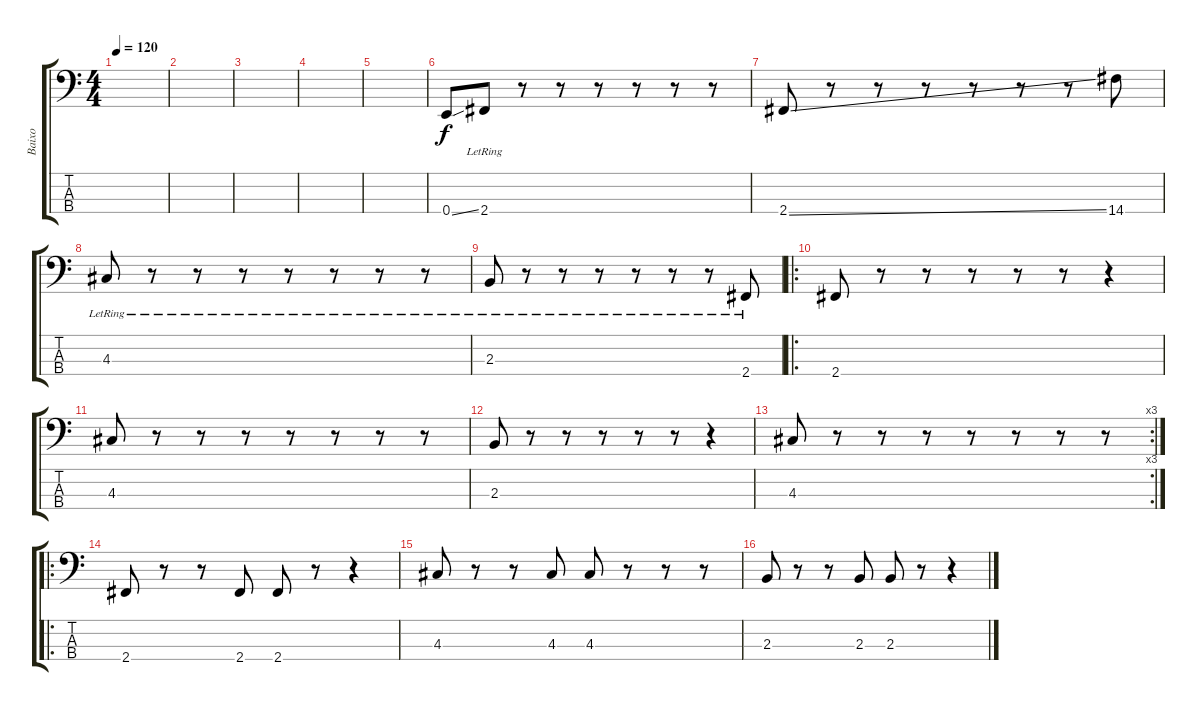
\track ("Baixo" "Baixo") {instrument electricbasspick}
\staff {score tabs}
\tuning (G2 D2 A1 E1) {hide}
\ts (4 4)
\tempo 120
\clef f4
\ks c
|
|
|
|
|
0.4{ss}.8 2.4{lr}.8 r.8 r.8 r.8 r.8 r.8 r.8 |
2.4{ss}.8 r.8 r.8 r.8 r.8 r.8 r.8 14.4.8 |
4.3{lr}.8 r.8 r.8 r.8 r.8 r.8 r.8 r.8 |
2.3{lr}.8 r.8 r.8 r.8 r.8 r.8 r.8 2.4{lr}.8 |
\ro
2.4.8 r.8 r.8 r.8 r.8 r.8 r.4 |
4.3.8 r.8 r.8 r.8 r.8 r.8 r.8 r.8 |
2.3.8 r.8 r.8 r.8 r.8 r.8 r.4 |
\rc 3
4.3.8 r.8 r.8 r.8 r.8 r.8 r.8 r.8 |
\ro
2.4.8 r.8 r.8 2.4.8 2.4.8 r.8 r.4 |
4.3.8 r.8 r.8 4.3.8 4.3.8 r.8 r.8 r.8 |
2.3.8 r.8 r.8 2.3.8 2.3.8 r.8 r.4
